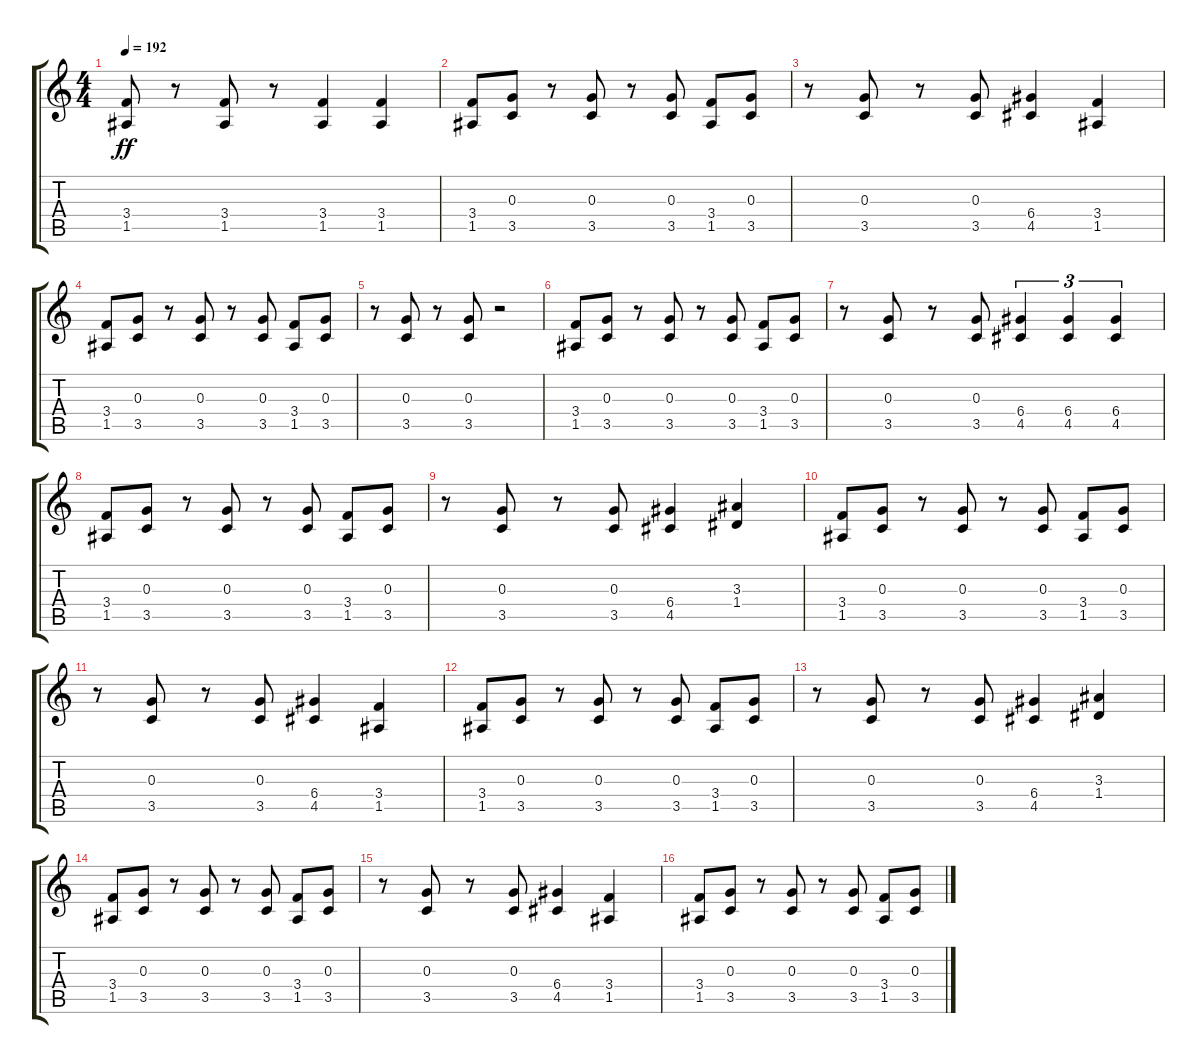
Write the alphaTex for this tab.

\track "" {instrument distortionguitar}
\staff {score tabs}
\tuning (E4 B3 G3 D3 A2 E2) {hide}
\ts (4 4)
\tempo 192
\clef g2
\ks c
(3.4 1.5).8{dy ff} r.8 (3.4 1.5).8 r.8 (3.4 1.5).4 (3.4 1.5).4 |
(3.4 1.5).8 (0.3 3.5).8 r.8 (0.3 3.5).8 r.8 (0.3 3.5).8 (3.4 1.5).8 (0.3 3.5).8 |
r.8 (0.3 3.5).8 r.8 (0.3 3.5).8 (6.4 4.5).4 (3.4 1.5).4 |
(3.4 1.5).8 (0.3 3.5).8 r.8 (0.3 3.5).8 r.8 (0.3 3.5).8 (3.4 1.5).8 (0.3 3.5).8 |
r.8 (0.3 3.5).8 r.8 (0.3 3.5).8 r.2 |
(3.4 1.5).8 (0.3 3.5).8 r.8 (0.3 3.5).8 r.8 (0.3 3.5).8 (3.4 1.5).8 (0.3 3.5).8 |
r.8 (0.3 3.5).8 r.8 (0.3 3.5).8 (6.4 4.5).4{tu (3 2)} (6.4 4.5).4{tu (3 2)} (6.4 4.5).4{tu (3 2)} |
(3.4 1.5).8 (0.3 3.5).8 r.8 (0.3 3.5).8 r.8 (0.3 3.5).8 (3.4 1.5).8 (0.3 3.5).8 |
r.8 (0.3 3.5).8 r.8 (0.3 3.5).8 (6.4 4.5).4 (3.3 1.4).4 |
(3.4 1.5).8 (0.3 3.5).8 r.8 (0.3 3.5).8 r.8 (0.3 3.5).8 (3.4 1.5).8 (0.3 3.5).8 |
r.8 (0.3 3.5).8 r.8 (0.3 3.5).8 (6.4 4.5).4 (3.4 1.5).4 |
(3.4 1.5).8 (0.3 3.5).8 r.8 (0.3 3.5).8 r.8 (0.3 3.5).8 (3.4 1.5).8 (0.3 3.5).8 |
r.8 (0.3 3.5).8 r.8 (0.3 3.5).8 (6.4 4.5).4 (3.3 1.4).4 |
(3.4 1.5).8 (0.3 3.5).8 r.8 (0.3 3.5).8 r.8 (0.3 3.5).8 (3.4 1.5).8 (0.3 3.5).8 |
r.8 (0.3 3.5).8 r.8 (0.3 3.5).8 (6.4 4.5).4 (3.4 1.5).4 |
(3.4 1.5).8 (0.3 3.5).8 r.8 (0.3 3.5).8 r.8 (0.3 3.5).8 (3.4 1.5).8 (0.3 3.5).8
